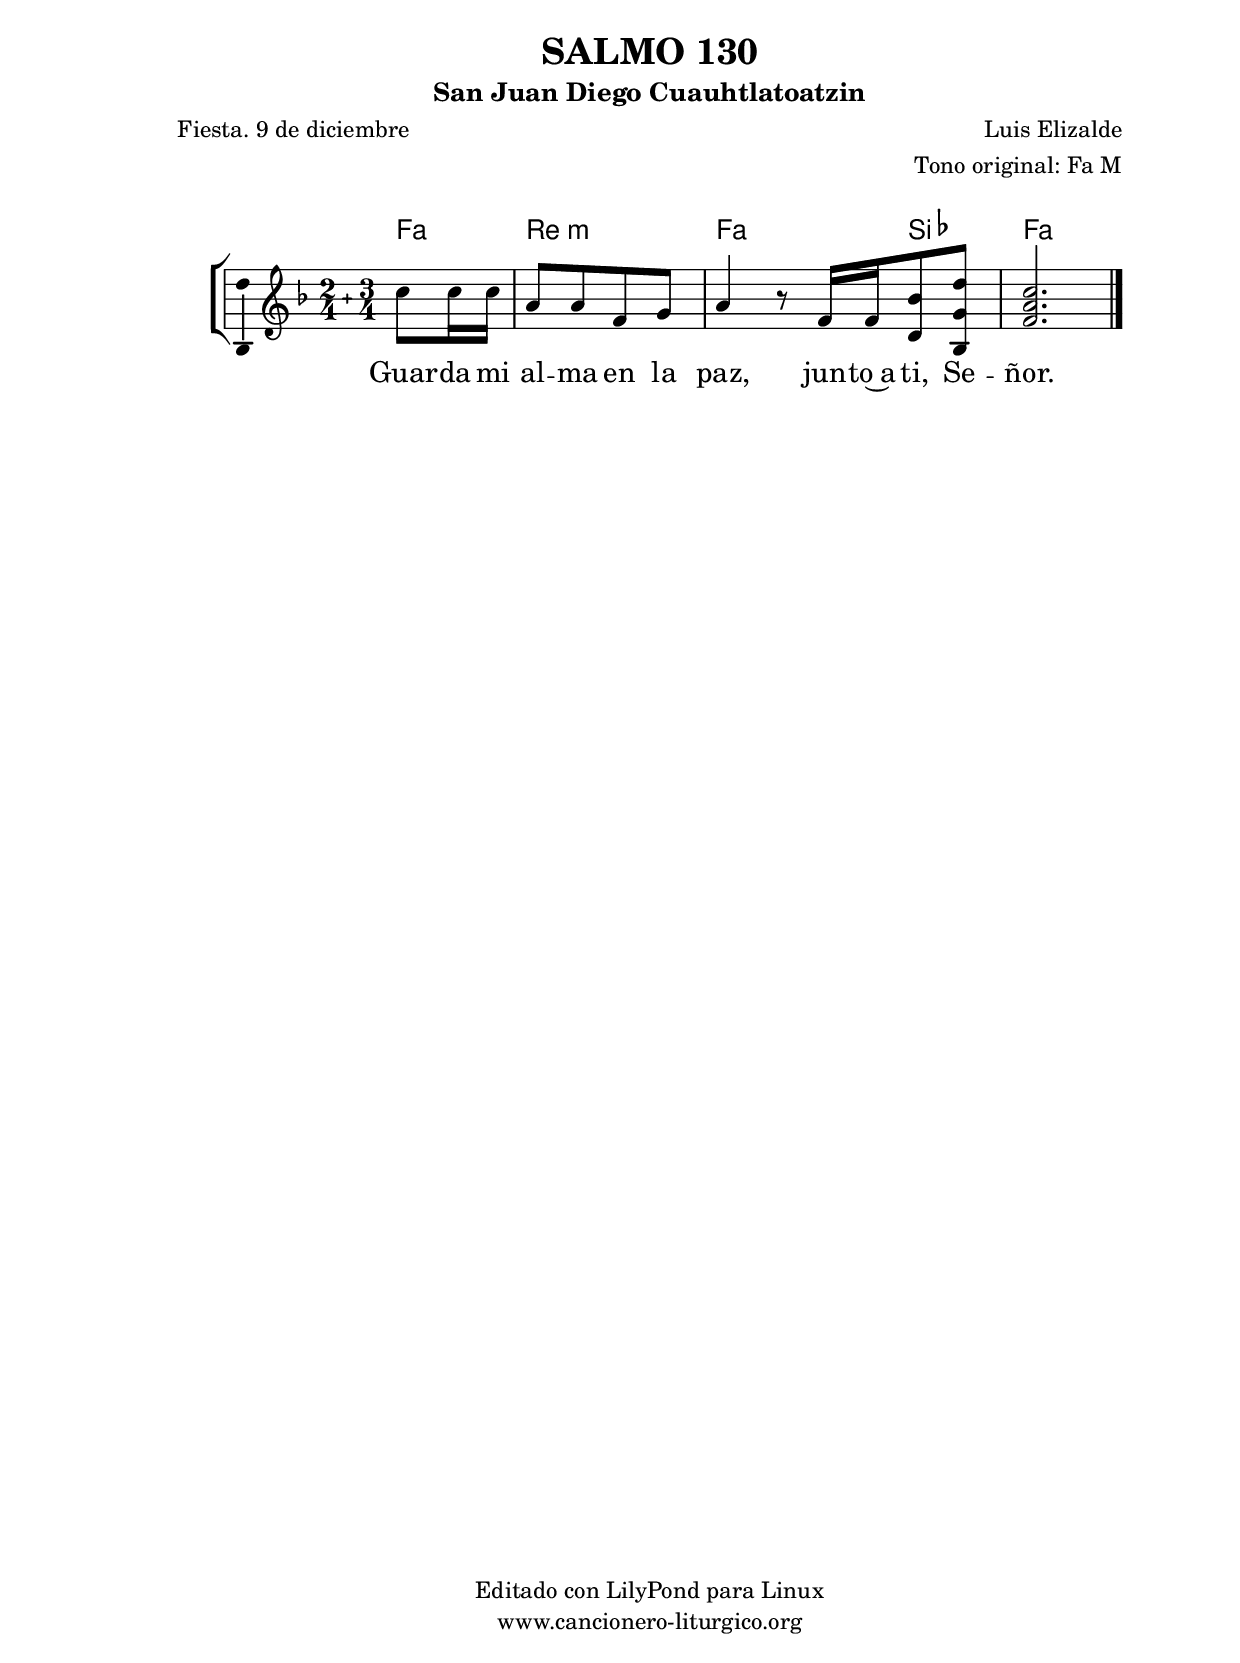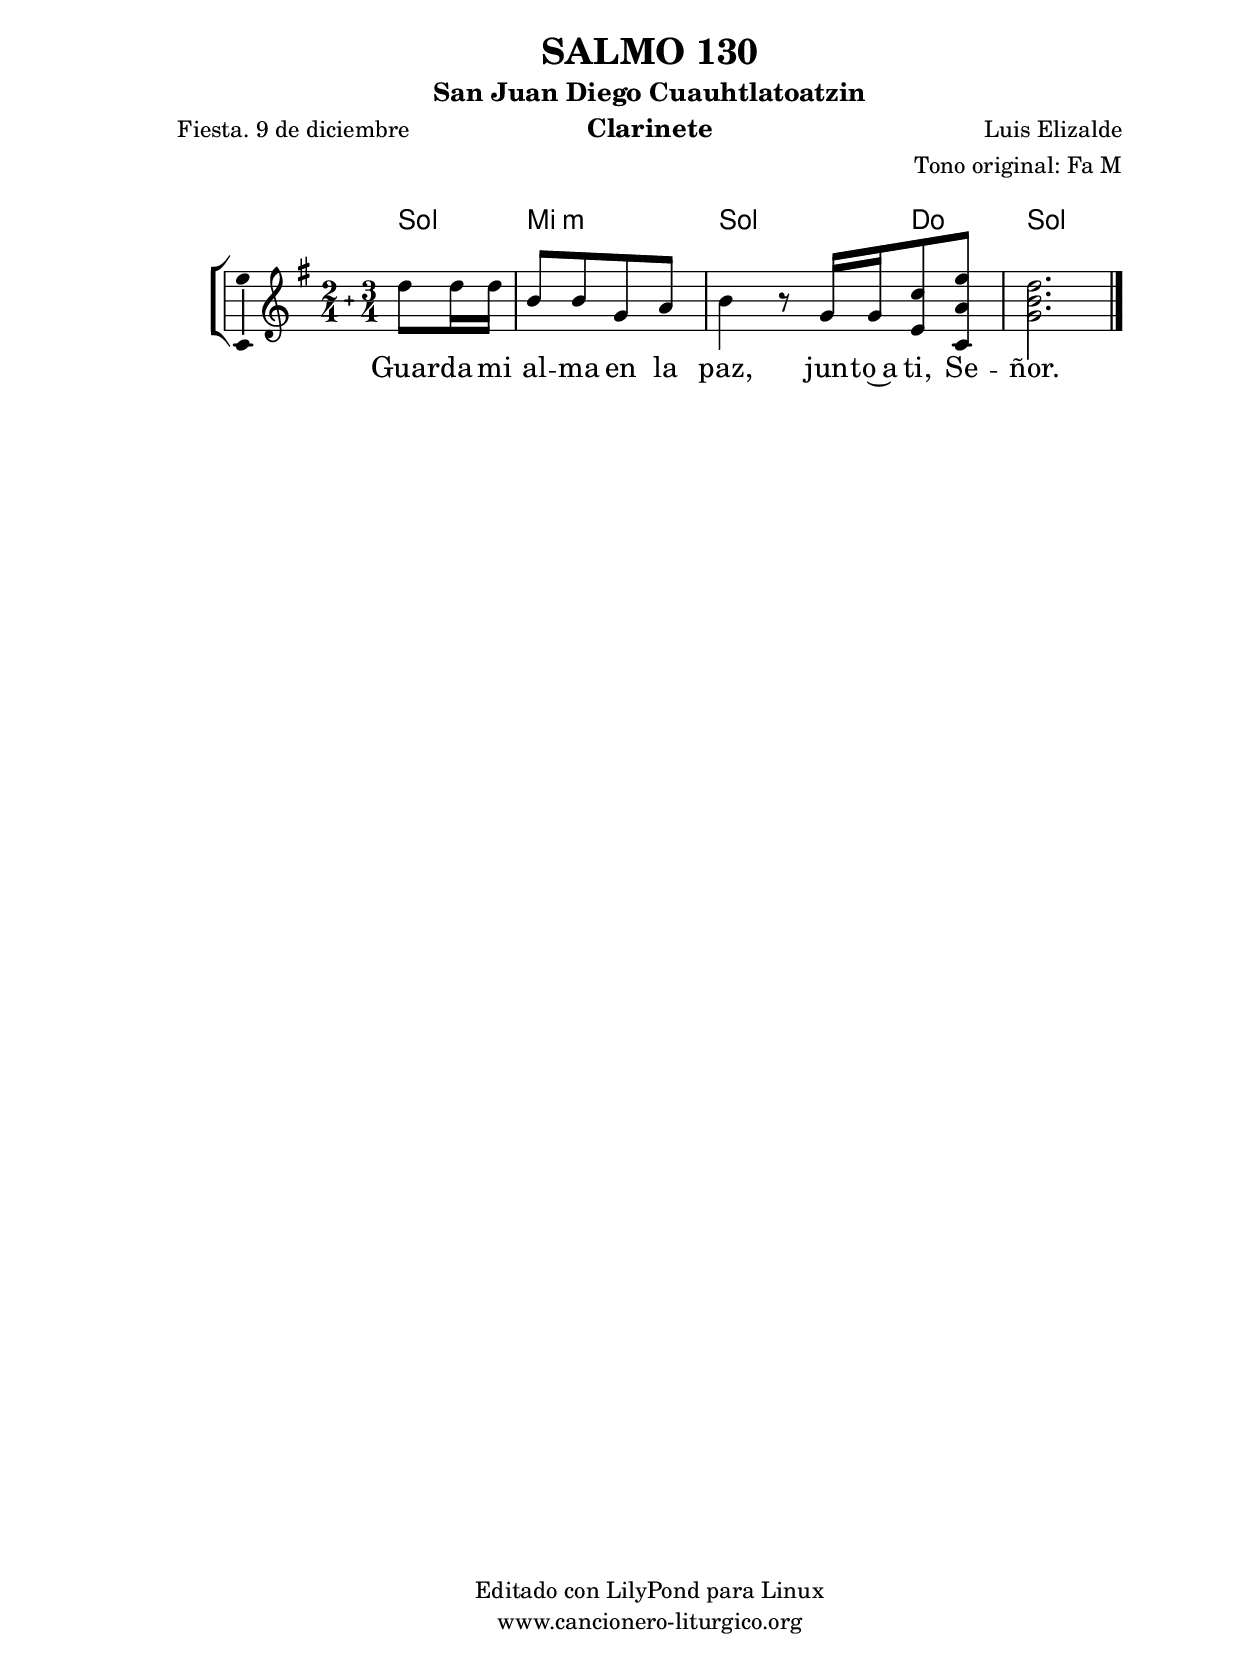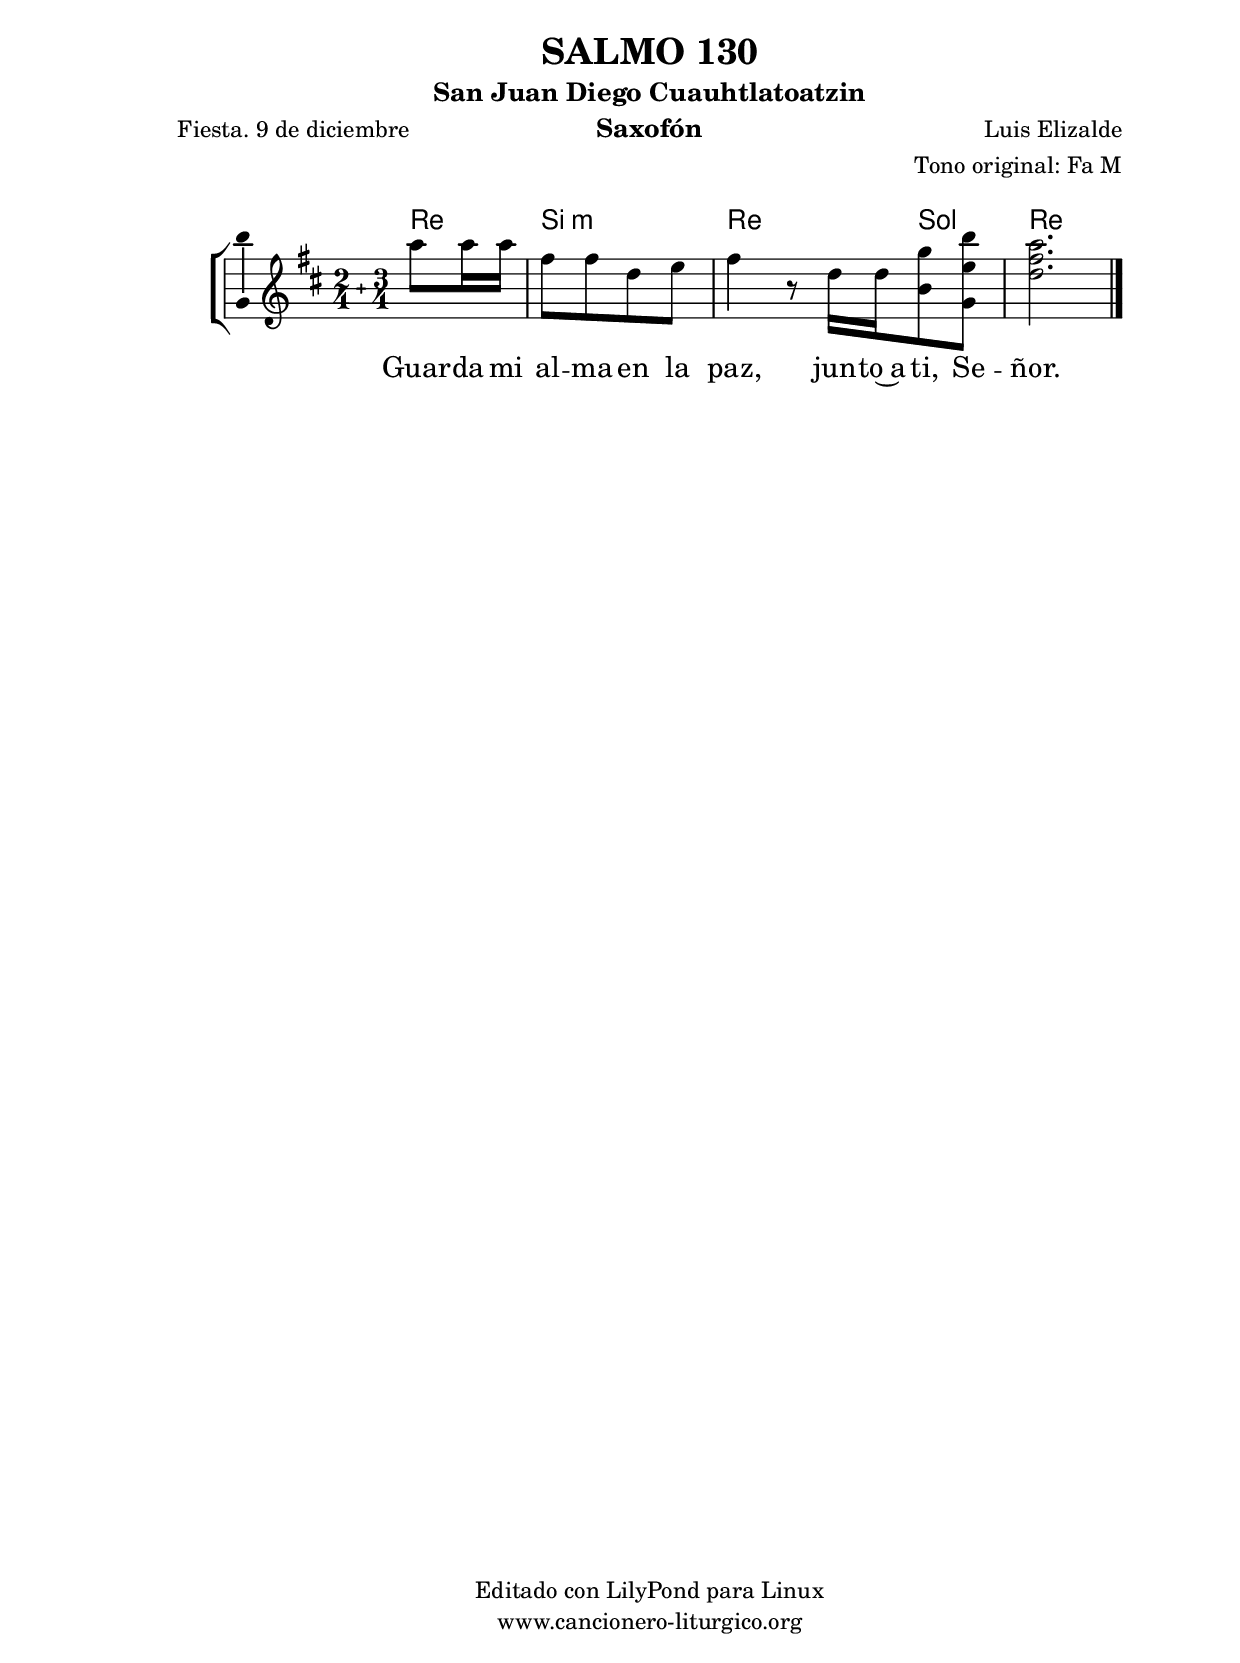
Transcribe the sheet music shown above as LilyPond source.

%
%para convertir .midi en .wav:
%timidity filename.midi -Ow -o finename.wav
%
%
%Para convertir de .wav a .mp3:
%lame -h -m j filename.wav
%
%
%para escuchar el midi:
%timidity nombrefichero.midi
%


%versión de lilypond para la que se ha escrito esta partitura:
\version "2.16.0"

	%Tamaño papel
	#(set-default-paper-size "a4")
	%Tamaño partitura
	#(set-global-staff-size 20)
	%No responde al pulsar sobre una nota
	#(ly:set-option 'point-and-click #f)

%parámetros del encabezamiento:
\header {
	title = "SALMO 130"
	subtitle = "San Juan Diego Cuauhtlatoatzin"
	composer = "Luis Elizalde"
	poet = "Fiesta. 9 de diciembre"
	meter = ""
	arranger = "Tono original: Fa M"
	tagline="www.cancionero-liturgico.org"
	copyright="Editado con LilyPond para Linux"
	tiempo = ""
	usos = "Salmo"
	letra = "Guarda mi alma en la paz, junto a ti, Señor."
	}

%parámetros asociados al papel:
\paper  {
	oddHeaderMarkup = \markup {\fill-line { \on-the-fly #not-first-page \fromproperty #'header:title \on-the-fly #not-first-page \fromproperty #'header:composer }}
	evenHeaderMarkup = \markup {\fill-line { \fromproperty #'header:composer \fromproperty #'header:title }}
	#(set-paper-size "a4")
	print-page-number = ##f
	first-page-number = 1
	print-first-page-number = ##f
%	head-separation = 3.0 \cm
	top-margin = 2.0 \cm
	bottom-margin = 0.5\cm
%%%	bottom-margin = -1.0\cm
	left-margin = 3.0 \cm
	line-width = 16.0 \cm 
	indent = 8\mm
	interscoreline = 2.\mm
	between-system-space = 15\mm
%	para que las partituras no llenen la hoja:
	ragged-bottom = ##t
%	idem para la última hoja:
	ragged-last-bottom = ##f
%	para que las partituras llenen el ancho del papel:
	ragged-last = ##f
	after-title-space = 2.5 \cm
%page-count=1
%system-count=8

	%Flexible Vertical Spacing
%	markup-markup-spacing =
%	#'((basic-distance . 15) (minimum-distance . 15) (padding . 3))
	markup-system-spacing =
	#'((basic-distance . 15) (minimum-distance . 15) (padding . 3))
	system-system-spacing =
	#'((basic-distance . 15) (minimum-distance . 15) (padding . 3))
	score-system-spacing =
	#'((basic-distance . 15) (minimum-distance . 15) (padding . 5))
%	top-system-spacing = % header
%	#'((basic-distance . 8) (minimum-distance . 0) (padding . 3))
%	top-markup-spacing =
%	#'((basic-distance . 20) (minimum-distance . 20) (padding . 3))
	last-bottom-spacing = % footer
	#'((basic-distance . 5) (minimum-distance . 5) (padding . 3))
%	score-markup-spacing =
%	#'((basic-distance . 16) (minimum-distance . 13) (padding . 3))

	}


%parámetros que afectan a toda la partitura:
global =  {
	%clave de sol (G):
	\clef G
	%armadura:
%	\transpose ees f
	\key f \major
	\tempo 4=90
	\set Score.tempoHideNote = ##t
	}


acordes = {
	\italianChords
	\chordmode {
%	\transpose ees f
{

f4 d2:m f bes4 f2.

	}
	}
}

melodia = 
%	\transpose ees f
{
	\relative c''{

\compoundMeter #'((2 4) (3 4))

\partial 4

c8 c16 c
a8 a f g

\bar "|"

a4 r8 f16 f <bes d,>8 <d g, bes,>
<c a f>2.

	\bar "|."
	}
	}


texto = \lyricmode {
Guar -- da mi al -- ma en la paz, jun -- to~a ti, Se -- ñor.
	}


acordesStaff = \context ChordNames = acordesStaff <<
	\set chordChanges = ##t
	\acordes
	>>


vozStaff = \context Voice = vozStaff
\with {\consists "Ambitus_engraver"}
<<
%	\set Staff.instrumentName = ""
%	\set Staff.shortInstrumentName = ""
%	\set Staff.midiInstrument = #"clarinet"
%	\set Staff.midiInstrument = #"cello"
%	\set Staff.midiInstrument = #"flute"
	\set Staff.midiInstrument = #"electric guitar (jazz)"
%	\set Staff.midiInstrument = #"english horn"
%	\set Staff.midiInstrument = #"violin"
%	\set Staff.midiInstrument = #"glockenspiel"
	\set Staff.midiMinimumVolume = #0.7
	\set Staff.midiMaximumVolume = #0.9
	\global
	\melodia
	>>


textoStaff = \context Lyrics = textoStaff <<
	\lyricsto vozStaff \texto
	>>

\book {
	\score {
		\context ChoirStaff {
			\override StaffGroup.SystemStartBracket #'collapse-height = #1
			\override Score.SystemStartBar #'collapse-height = #1
			<<
			\acordesStaff
			\vozStaff
			\textoStaff
			>>
			}
		\layout {
	    		\context {
				\Lyrics
				\override LyricText #'font-size = #2
				}
	   		 \context {
				\Score
				%fontSize = #3
				\override StaffSymbol #'staff-space = #(magstep +3)
				%\override Beam #'thickness = #0.55
				%\override SpacingSpanner #'spacing-increment = #1.0
				%\override Slur #'height-limit = #1.5
				}
			}
		}
	\score {
		\unfoldRepeats
		\context ChoirStaff {
			<<
			\acordesStaff
			\vozStaff
			>>
			}
		\midi {
	  		\context {
	  			\Score
				tempoWholesPerMinute = #(ly:make-moment 70 4)
				}
			}
		}
	}

%Partitura para clarinete
#(define output-suffix "C")
\book {
	\header{
		instrument = "Clarinete"
		}
	\score {
		\context ChoirStaff {
			\override StaffGroup.SystemStartBracket #'collapse-height = #1
			\override Score.SystemStartBar #'collapse-height = #1
\transpose c d
			<<
			\acordesStaff
			\vozStaff
			\textoStaff
			>>
			}
		\layout {
	    		\context {
				\Lyrics
				\override LyricText #'font-size = #2
				}
	   		 \context {
				\Score
				%fontSize = #3
				\override StaffSymbol #'staff-space = #(magstep +3)
				%\override Beam #'thickness = #0.55
				%\override SpacingSpanner #'spacing-increment = #1.0
				%\override Slur #'height-limit = #1.5
				}
			}
		}
	}

%Partitura para saxofón
#(define output-suffix "S")
\book {
	\header{
		instrument = "Saxofón"
		}
	\score {
		\context ChoirStaff {
			\override StaffGroup.SystemStartBracket #'collapse-height = #1
			\override Score.SystemStartBar #'collapse-height = #1
\transpose c a
			<<
			\acordesStaff
			\vozStaff
			\textoStaff
			>>
			}
		\layout {
	    		\context {
				\Lyrics
				\override LyricText #'font-size = #2
				}
	   		 \context {
				\Score
				%fontSize = #3
				\override StaffSymbol #'staff-space = #(magstep +3)
				%\override Beam #'thickness = #0.55
				%\override SpacingSpanner #'spacing-increment = #1.0
				%\override Slur #'height-limit = #1.5
				}
			}
		}
	}

